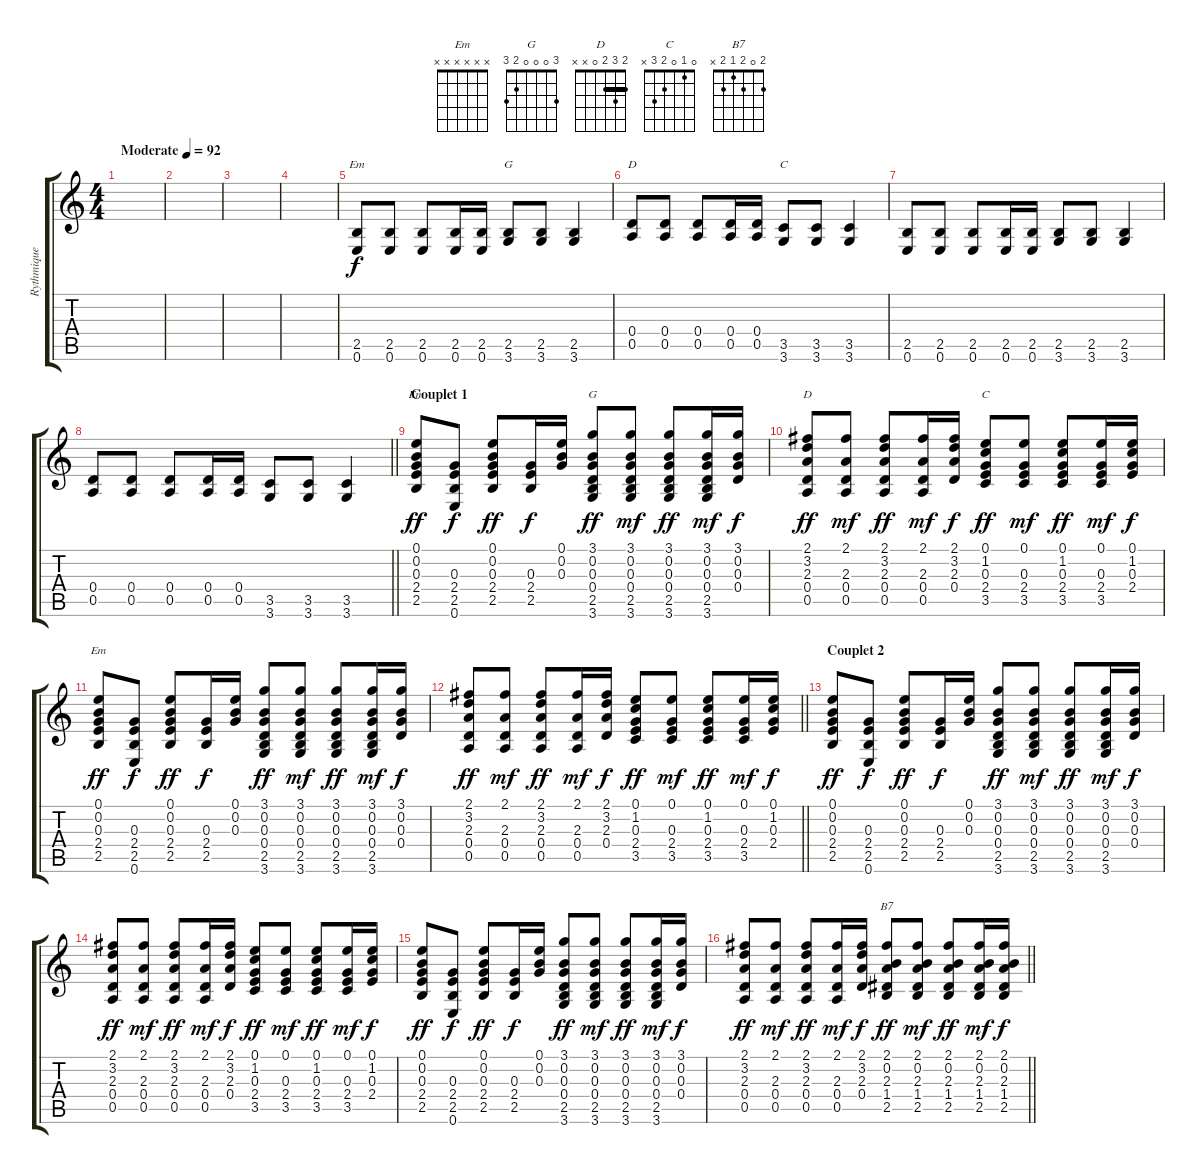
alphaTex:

\track ("Rythmique" "Rythmique") {instrument acousticguitarsteel}
\staff {score tabs}
\tuning (E4 B3 G3 D3 A2 E2) {hide}
\chord ("Em" x x x x 2 0)
\chord ("G" x x x x 2 3)
\chord ("D" x x x 0 0 x)
\chord ("C" x x x x 3 3) {barre 3}
\chord ("Em" 0 0 1 2 2 0)
\chord ("G" 3 0 0 0 2 3)
\chord ("D" 2 3 2 0 x x) {barre 2}
\chord ("C" 0 1 0 2 3 x)
\chord ("Em" x x x x x x)
\chord ("B7" 2 0 2 1 2 x)
\ts (4 4)
\tempo (92 "Moderate")
\clef g2
\ks c
|
|
|
|
(2.5 0.6).8{ch "Em"} (2.5 0.6).8 (2.5 0.6).8 (2.5 0.6).16 (2.5 0.6).16 (2.5 3.6).8{ch "G"} (2.5 3.6).8 (2.5 3.6).4 |
(0.4 0.5).8{ch "D"} (0.4 0.5).8 (0.4 0.5).8 (0.4 0.5).16 (0.4 0.5).16 (3.5 3.6).8{ch "C"} (3.5 3.6).8 (3.5 3.6).4 |
(2.5 0.6).8 (2.5 0.6).8 (2.5 0.6).8 (2.5 0.6).16 (2.5 0.6).16 (2.5 3.6).8 (2.5 3.6).8 (2.5 3.6).4 |
\barLineRight lightlight
(0.4 0.5).8 (0.4 0.5).8 (0.4 0.5).8 (0.4 0.5).16 (0.4 0.5).16 (3.5 3.6).8 (3.5 3.6).8 (3.5 3.6).4 |
\section ("" "Couplet 1")
(0.1 0.2 0.3 2.4 2.5).8{ch "Em" dy ff} (0.3 2.4 2.5 0.6).8{dy f} (0.1 0.2 0.3 2.4 2.5).8{dy ff} (0.3 2.4 2.5).16{dy f} (0.1 0.2 0.3).16 (3.1 0.2 0.3 0.4 2.5 3.6).8{ch "G" dy ff} (3.1 0.2 0.3 0.4 2.5 3.6).8{dy mf} (3.1 0.2 0.3 0.4 2.5 3.6).8{dy ff} (3.1 0.2 0.3 0.4 2.5 3.6).16{dy mf} (3.1 0.2 0.3 0.4).16{dy f} |
(2.1 3.2 2.3 0.4 0.5).8{ch "D" dy ff} (2.1 2.3 0.4 0.5).8{dy mf} (2.1 3.2 2.3 0.4 0.5).8{dy ff} (2.1 2.3 0.4 0.5).16{dy mf} (2.1 3.2 2.3 0.4).16{dy f} (0.1 1.2 0.3 2.4 3.5).8{ch "C" dy ff} (0.1 0.3 2.4 3.5).8{dy mf} (0.1 1.2 0.3 2.4 3.5).8{dy ff} (0.1 0.3 2.4 3.5).16{dy mf} (0.1 1.2 0.3 2.4).16{dy f} |
(0.1 0.2 0.3 2.4 2.5).8{ch "Em" dy ff} (0.3 2.4 2.5 0.6).8{dy f} (0.1 0.2 0.3 2.4 2.5).8{dy ff} (0.3 2.4 2.5).16{dy f} (0.1 0.2 0.3).16 (3.1 0.2 0.3 0.4 2.5 3.6).8{dy ff} (3.1 0.2 0.3 0.4 2.5 3.6).8{dy mf} (3.1 0.2 0.3 0.4 2.5 3.6).8{dy ff} (3.1 0.2 0.3 0.4 2.5 3.6).16{dy mf} (3.1 0.2 0.3 0.4).16{dy f} |
\barLineRight lightlight
(2.1 3.2 2.3 0.4 0.5).8{dy ff} (2.1 2.3 0.4 0.5).8{dy mf} (2.1 3.2 2.3 0.4 0.5).8{dy ff} (2.1 2.3 0.4 0.5).16{dy mf} (2.1 3.2 2.3 0.4).16{dy f} (0.1 1.2 0.3 2.4 3.5).8{dy ff} (0.1 0.3 2.4 3.5).8{dy mf} (0.1 1.2 0.3 2.4 3.5).8{dy ff} (0.1 0.3 2.4 3.5).16{dy mf} (0.1 1.2 0.3 2.4).16{dy f} |
\section ("" "Couplet 2")
(0.1 0.2 0.3 2.4 2.5).8{dy ff} (0.3 2.4 2.5 0.6).8{dy f} (0.1 0.2 0.3 2.4 2.5).8{dy ff} (0.3 2.4 2.5).16{dy f} (0.1 0.2 0.3).16 (3.1 0.2 0.3 0.4 2.5 3.6).8{dy ff} (3.1 0.2 0.3 0.4 2.5 3.6).8{dy mf} (3.1 0.2 0.3 0.4 2.5 3.6).8{dy ff} (3.1 0.2 0.3 0.4 2.5 3.6).16{dy mf} (3.1 0.2 0.3 0.4).16{dy f} |
(2.1 3.2 2.3 0.4 0.5).8{dy ff} (2.1 2.3 0.4 0.5).8{dy mf} (2.1 3.2 2.3 0.4 0.5).8{dy ff} (2.1 2.3 0.4 0.5).16{dy mf} (2.1 3.2 2.3 0.4).16{dy f} (0.1 1.2 0.3 2.4 3.5).8{dy ff} (0.1 0.3 2.4 3.5).8{dy mf} (0.1 1.2 0.3 2.4 3.5).8{dy ff} (0.1 0.3 2.4 3.5).16{dy mf} (0.1 1.2 0.3 2.4).16{dy f} |
(0.1 0.2 0.3 2.4 2.5).8{dy ff} (0.3 2.4 2.5 0.6).8{dy f} (0.1 0.2 0.3 2.4 2.5).8{dy ff} (0.3 2.4 2.5).16{dy f} (0.1 0.2 0.3).16 (3.1 0.2 0.3 0.4 2.5 3.6).8{dy ff} (3.1 0.2 0.3 0.4 2.5 3.6).8{dy mf} (3.1 0.2 0.3 0.4 2.5 3.6).8{dy ff} (3.1 0.2 0.3 0.4 2.5 3.6).16{dy mf} (3.1 0.2 0.3 0.4).16{dy f} |
\barLineRight lightlight
(2.1 3.2 2.3 0.4 0.5).8{dy ff} (2.1 2.3 0.4 0.5).8{dy mf} (2.1 3.2 2.3 0.4 0.5).8{dy ff} (2.1 2.3 0.4 0.5).16{dy mf} (2.1 3.2 2.3 0.4).16{dy f} (2.1 0.2 2.3 1.4 2.5).8{ch "B7" dy ff} (2.1 0.2 2.3 1.4 2.5).8{dy mf} (2.1 0.2 2.3 1.4 2.5).8{dy ff} (2.1 0.2 2.3 1.4 2.5).16{dy mf} (2.1 0.2 2.3 1.4 2.5).16{dy f}
